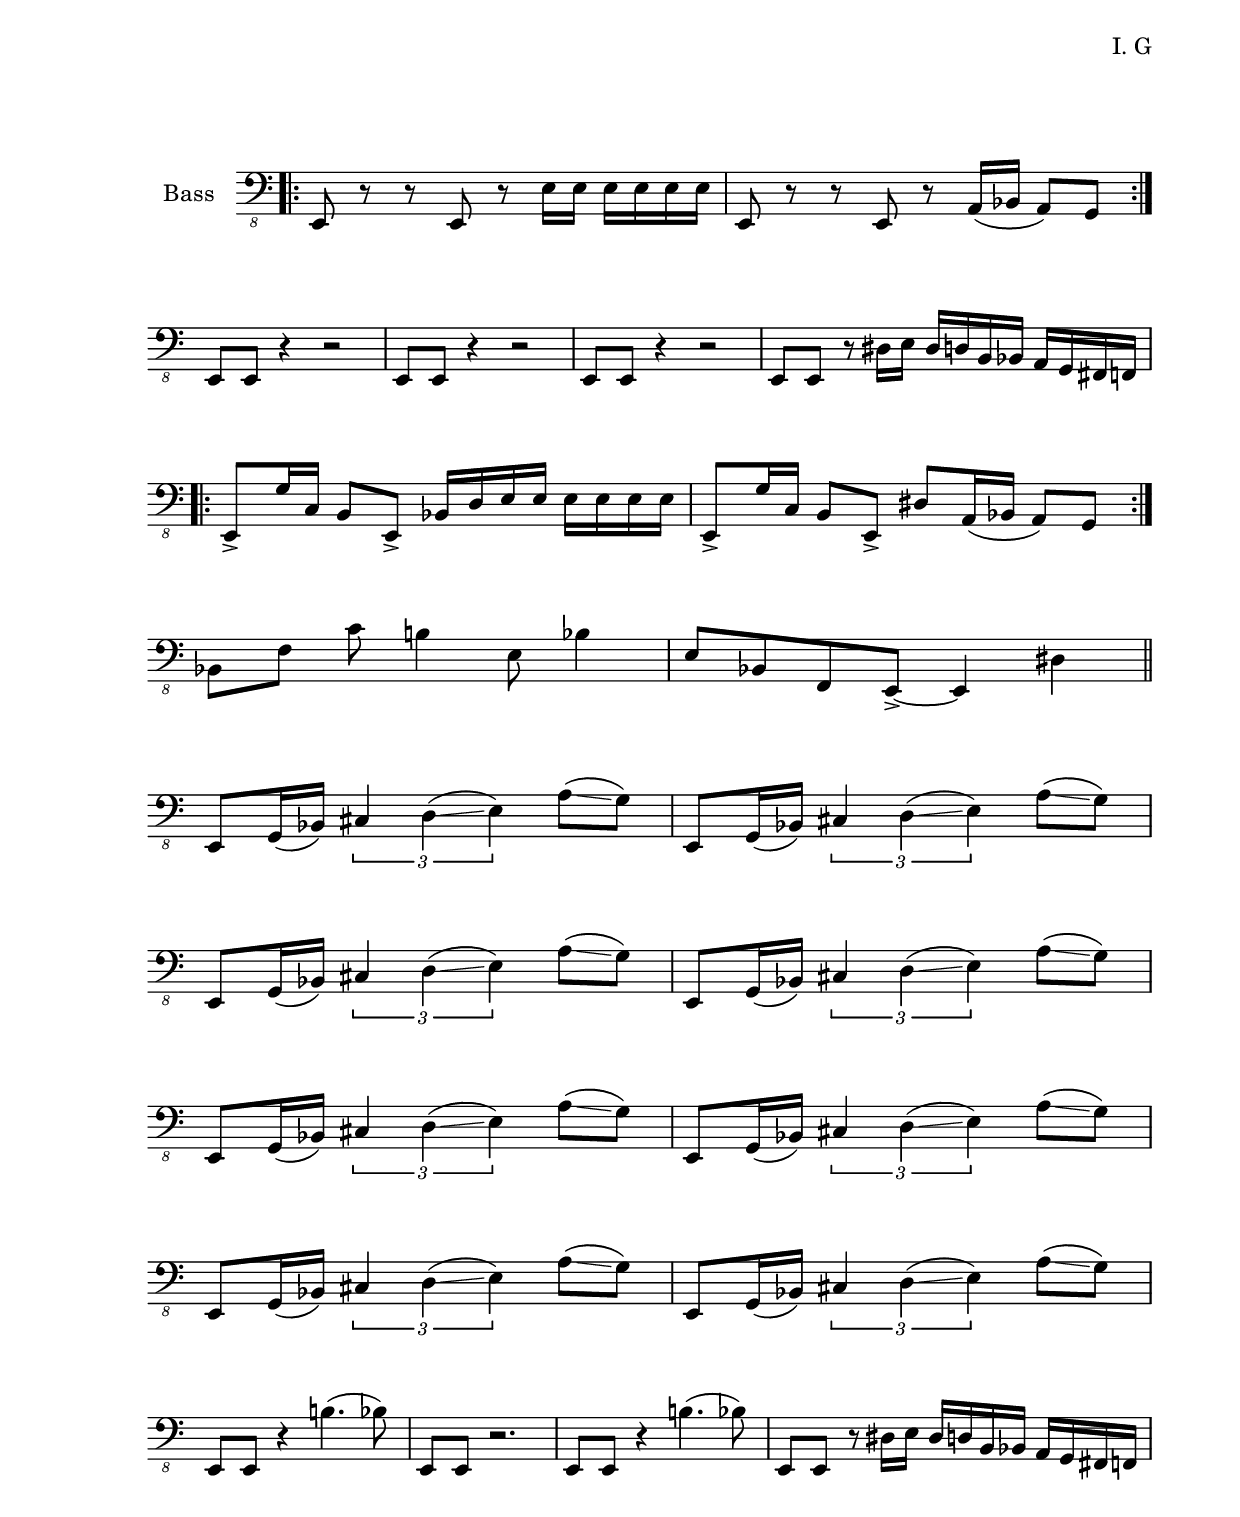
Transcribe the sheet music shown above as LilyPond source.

\version "2.19.15"

\language "deutsch"

\paper {
  #(set-paper-size "a4")
  top-system-spacing #'basic-distance = #15
  top-markup-spacing #'basic-distance = #5
  markup-system-spacing #'basic-distance = #15
  system-system-spacing #'basic-distance = #15
  last-bottom-spacing #'basic-distance = #15
  two-sided = ##t
  inner-margin = 25
  outer-margin = 15
}

\layout {
  \context {
    \Score
    \remove "Bar_number_engraver"
  }
}

\header{
  title = ""
  composer = "I. G"
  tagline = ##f
}

\include "noteHeads.ly"
\version "2.19.15"

\language "deutsch"

tema = \relative {
  \clef "treble_8"
  \time 4/4
  \override Staff.TimeSignature.stencil = ##f
  e,8[ h'] fis'
  %\once \override Glissando.bound-details.left.X = #33
  f4\glissando c'8 g'4
  e,,8 h' fis'\noBeam f4 a,16( b a8) g
}



\version "2.19.15"

\language "deutsch"

Bass = \relative {
  \clef "bass_8"
  \time 4/4
  \override Staff.TimeSignature.stencil = ##f
  \bar ".|:"
  e,,8 r r e r e'16 e e e e e
  e,8 r r e r a16( b a8) g
  \bar ":|."
  \break
  e8 e r4 r2 e8 e r4 r2
  %\break
  e8 e r4 r2 e8 e r8 dis'16 e dis d h b a g fis f
  \bar "||"
  \break
  \bar ".|:"
  e8-> g'16 c, h8 e,-> b'16 d e e e e e e e,8-> g'16 c, h8 e,-> dis' a16( b a8) g
  \bar ":|."
  \break
  b8 f' c'\noBeam h!4 e,8 b'4 e,8 b f e->~ e4 dis'
  \bar "||"
  \break
  \repeat unfold 4 {
    \repeat unfold 2 {
      e,8 g16( b) \times 2/3 {cis4 d(\glissando e)} a8(\glissando g)
    }
    \break
  }
  e,8 e r4 h''!4.( b8) e,, e r2.
  e8 e r4 h''!4.( b8) e,, e r dis'16 e dis d h b a g fis f
}




\score {
  \new Staff \with {
    instrumentName = "Bass"
  }
  {
    \Bass
  }
}